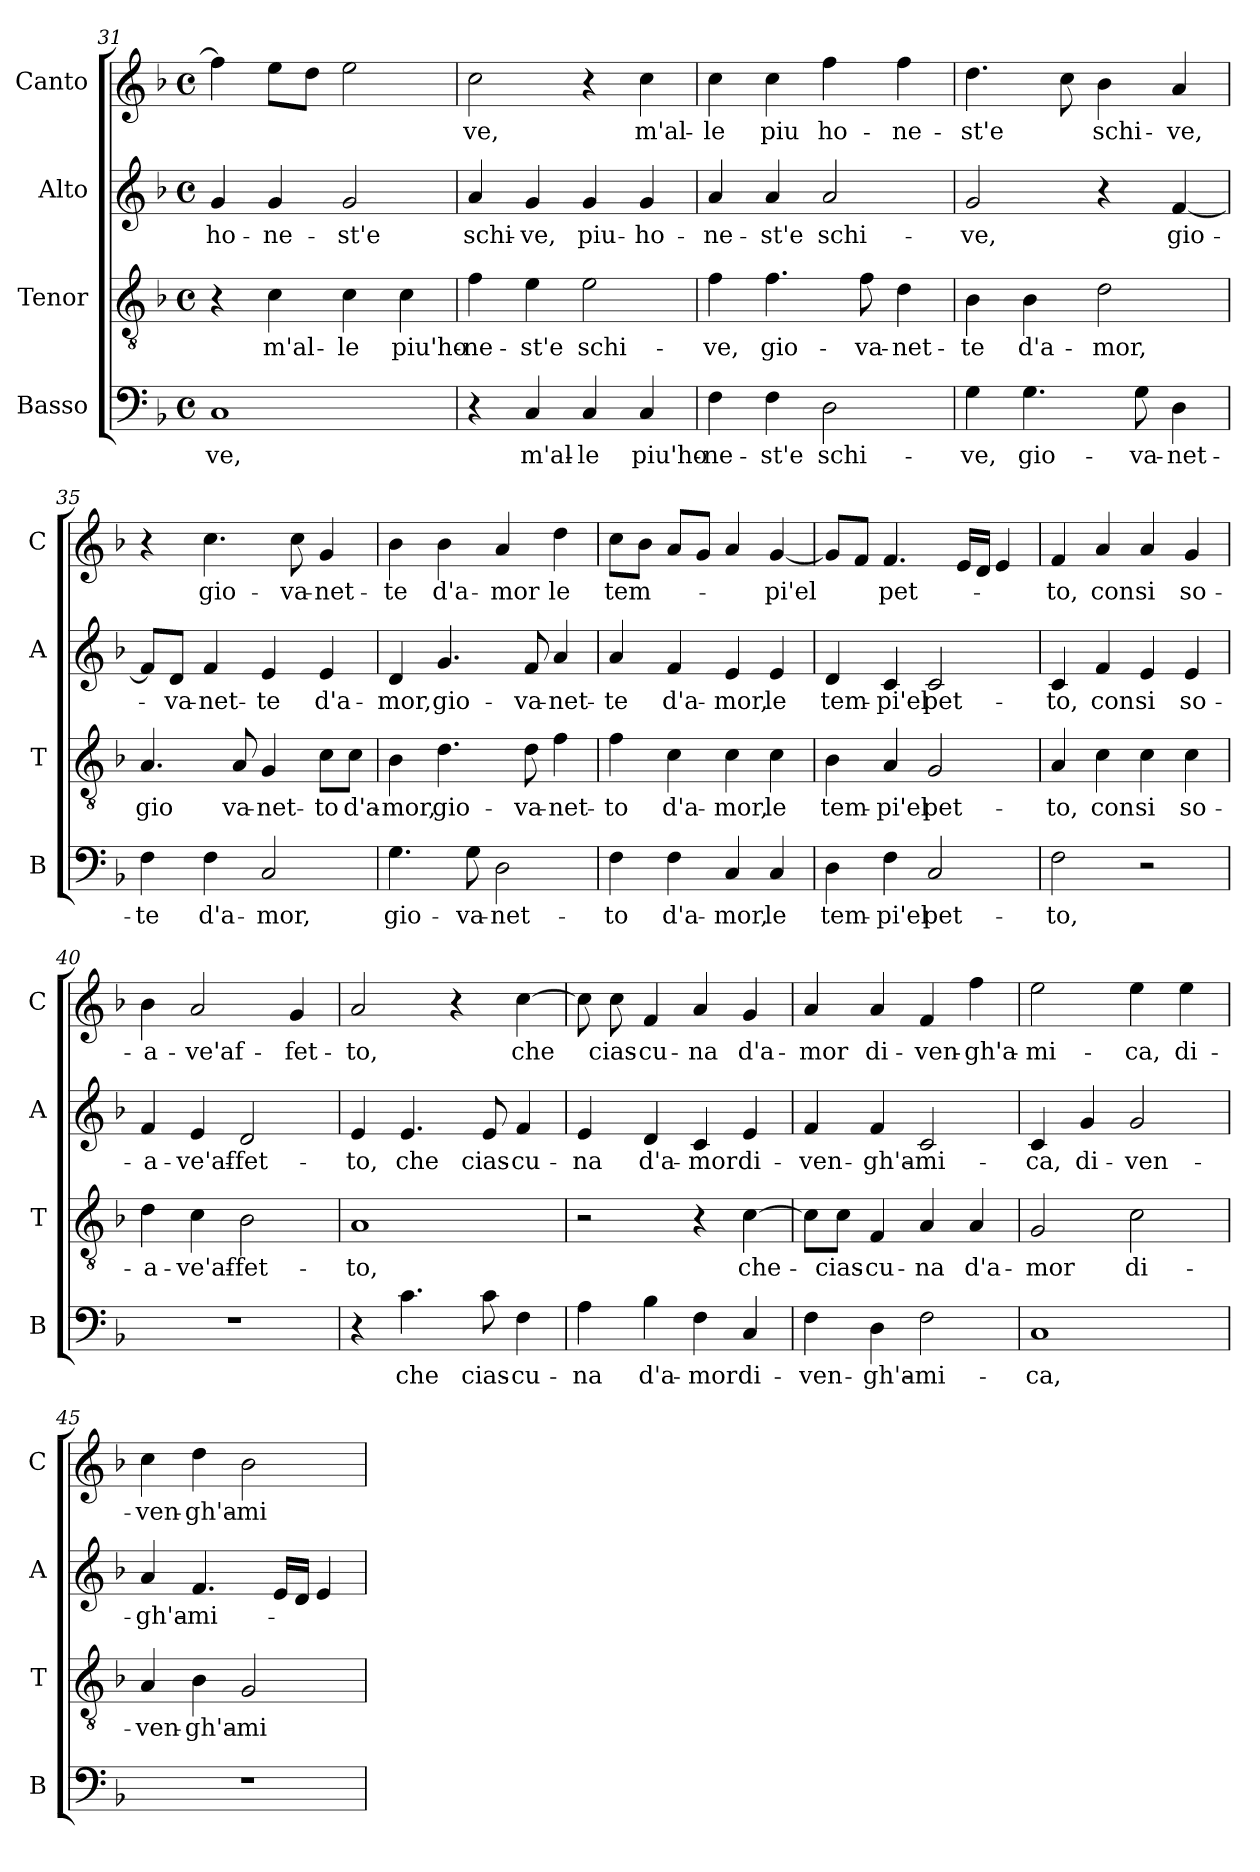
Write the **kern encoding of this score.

**kern	**text	**kern	**text	**kern	**text	**kern	**text
*part4	*part4	*part3	*part3	*part2	*part2	*part1	*part1
*staff4	*staff4	*staff3	*staff3	*staff2	*staff2	*staff1	*staff1
*I"Basso	*	*I"Tenor	*	*I"Alto	*	*I"Canto	*
*I'B	*	*I'T	*	*I'A	*	*I'C	*
*clefF4	*	*clefGv2	*	*clefG2	*	*clefG2	*
*k[b-]	*	*k[b-]	*	*k[b-]	*	*k[b-]	*
*F:	*	*F:	*	*F:	*	*F:	*
*M4/4	*	*M4/4	*	*M4/4	*	*M4/4	*
*met(c)	*	*met(c)	*	*met(c)	*	*met(c)	*
=31	=31	=31	=31	=31	=31	=31	=31
!	!LO:LY:b	!	!	!	!LO:LY:b	!	!
1C	-ve,	4r	.	4g/	ho-	4ff\]	.
!	!	!	!LO:LY:b	!	!LO:LY:b	!	!
.	.	4c\	m'al-	4g/	-ne-	8ee\L	.
.	.	.	.	.	.	8dd\J	.
!	!	!	!LO:LY:b	!	!LO:LY:b	!	!
.	.	4c\	-le	2g/	-st'e	2ee\	.
!	!	!	!LO:LY:b	!	!	!	!
.	.	4c\	piu'ho-	.	.	.	.
=32	=32	=32	=32	=32	=32	=32	=32
!	!	!	!LO:LY:b	!	!LO:LY:b	!	!LO:LY:b
4r	.	4f\	-ne-	4a/	schi-	2cc\	-ve,
!	!LO:LY:b	!	!LO:LY:b	!	!LO:LY:b	!	!
4C/	m'al-	4e\	-st'e	4g/	-ve,	.	.
!	!LO:LY:b	!	!LO:LY:b	!	!LO:LY:b	!	!
4C/	-le	2e\	schi-	4g/	piu-	4r	.
!	!LO:LY:b	!	!	!	!LO:LY:b	!	!LO:LY:b
4C/	piu'ho-	.	.	4g/	-ho-	4cc\	m'al-
=33	=33	=33	=33	=33	=33	=33	=33
!	!LO:LY:b	!	!LO:LY:b	!	!LO:LY:b	!	!LO:LY:b
4F\	-ne-	4f\	-ve,	4a/	-ne-	4cc\	-le
!	!LO:LY:b	!	!LO:LY:b	!	!LO:LY:b	!	!LO:LY:b
4F\	-st'e	4.f\	gio-	4a/	-st'e	4cc\	piu
!	!LO:LY:b	!	!	!	!LO:LY:b	!	!LO:LY:b
2D\	schi-	.	.	2a/	schi-	4ff\	ho-
!	!	!	!LO:LY:b	!	!	!	!
.	.	8f\	-va-	.	.	.	.
!	!	!	!LO:LY:b	!	!	!	!LO:LY:b
.	.	4d\	-net-	.	.	4ff\	-ne-
=34	=34	=34	=34	=34	=34	=34	=34
!	!LO:LY:b	!	!LO:LY:b	!	!LO:LY:b	!	!LO:LY:b
4G\	-ve,	4B-\	-te	2g/	-ve,	4.dd\	-st'e
!	!LO:LY:b	!	!LO:LY:b	!	!	!	!
4.G\	gio-	4B-\	d'a-	.	.	.	.
.	.	.	.	.	.	8cc\	.
!	!	!	!LO:LY:b	!	!	!	!LO:LY:b
.	.	2d\	-mor,	4r	.	4b-\	schi-
!	!LO:LY:b	!	!	!	!	!	!
8G\	-va-	.	.	.	.	.	.
!	!LO:LY:b	!	!	!	!LO:LY:b	!	!LO:LY:b
4D\	-net-	.	.	[4f/	gio-	4a/	-ve,
!!LO:LB:g=z
=35	=35	=35	=35	=35	=35	=35	=35
!	!LO:LY:b	!	!LO:LY:b	!	!	!	!
4F\	-te	4.A/	gio	8f/L]	.	4r	.
!	!	!	!	!	!LO:LY:b	!	!
.	.	.	.	8d/J	-va-	.	.
!	!LO:LY:b	!	!	!	!LO:LY:b	!	!LO:LY:b
4F\	d'a-	.	.	4f/	-net-	4.cc\	gio-
!	!	!	!LO:LY:b	!	!	!	!
.	.	8A/	va-	.	.	.	.
!	!LO:LY:b	!	!LO:LY:b	!	!LO:LY:b	!	!
2C/	-mor,	4G/	-net-	4e/	-te	.	.
!	!	!	!	!	!	!	!LO:LY:b
.	.	.	.	.	.	8cc\	-va-
!	!	!	!LO:LY:b	!	!LO:LY:b	!	!LO:LY:b
.	.	8c\L	-to	4e/	d'a-	4g/	-net-
!	!	!	!LO:LY:b	!	!	!	!
.	.	8c\J	d'a-	.	.	.	.
=36	=36	=36	=36	=36	=36	=36	=36
!	!LO:LY:b	!	!LO:LY:b	!	!LO:LY:b	!	!LO:LY:b
4.G\	gio-	4B-\	-mor,	4d/	-mor,	4b-\	-te
!	!	!	!LO:LY:b	!	!LO:LY:b	!	!LO:LY:b
.	.	4.d\	gio-	4.g/	gio-	4b-\	d'a-
!	!LO:LY:b	!	!	!	!	!	!
8G\	-va-	.	.	.	.	.	.
!	!LO:LY:b	!	!	!	!	!	!LO:LY:b
2D\	-net-	.	.	.	.	4a/	-mor
!	!	!	!LO:LY:b	!	!LO:LY:b	!	!
.	.	8d\	-va-	8f/	-va-	.	.
!	!	!	!LO:LY:b	!	!LO:LY:b	!	!LO:LY:b
.	.	4f\	-net-	4a/	-net-	4dd\	le
=37	=37	=37	=37	=37	=37	=37	=37
!	!LO:LY:b	!	!LO:LY:b	!	!LO:LY:b	!	!LO:LY:b
4F\	-to	4f\	-to	4a/	-te	8cc\L	tem-
.	.	.	.	.	.	8b-\J	.
!	!LO:LY:b	!	!LO:LY:b	!	!LO:LY:b	!	!
4F\	d'a-	4c\	d'a-	4f/	d'a-	8a/L	.
.	.	.	.	.	.	8g/J	.
!	!LO:LY:b	!	!LO:LY:b	!	!LO:LY:b	!	!
4C/	-mor,	4c\	-mor,	4e/	-mor,	4a/	.
!	!LO:LY:b	!	!LO:LY:b	!	!LO:LY:b	!	!LO:LY:b
4C/	le	4c\	le	4e/	le	[4g/	-pi'el
=38	=38	=38	=38	=38	=38	=38	=38
!	!LO:LY:b	!	!LO:LY:b	!	!LO:LY:b	!	!
4D\	tem-	4B-\	tem-	4d/	tem-	8g/L]	.
.	.	.	.	.	.	8f/J	.
!	!LO:LY:b	!	!LO:LY:b	!	!LO:LY:b	!	!LO:LY:b
4F\	-pi'el	4A/	-pi'el	4c/	-pi'el	4.f/	pet-
!	!LO:LY:b	!	!LO:LY:b	!	!LO:LY:b	!	!
2C/	pet-	2G/	pet-	2c/	pet-	.	.
.	.	.	.	.	.	16e/LL	.
.	.	.	.	.	.	16d/JJ	.
.	.	.	.	.	.	4e/	.
=39	=39	=39	=39	=39	=39	=39	=39
!	!LO:LY:b	!	!LO:LY:b	!	!LO:LY:b	!	!LO:LY:b
2F\	-to,	4A/	-to,	4c/	-to,	4f/	-to,
!	!	!	!LO:LY:b	!	!LO:LY:b	!	!LO:LY:b
.	.	4c\	con	4f/	con	4a/	con
!	!	!	!LO:LY:b	!	!LO:LY:b	!	!LO:LY:b
2r	.	4c\	si	4e/	si	4a/	si
!	!	!	!LO:LY:b	!	!LO:LY:b	!	!LO:LY:b
.	.	4c\	so-	4e/	so-	4g/	so-
!!LO:PB:g=z
=40	=40	=40	=40	=40	=40	=40	=40
!	!	!	!LO:LY:b	!	!LO:LY:b	!	!LO:LY:b
1r	.	4d\	-a-	4f/	-a-	4b-\	-a-
!	!	!	!LO:LY:b	!	!LO:LY:b	!	!LO:LY:b
.	.	4c\	-ve'af-	4e/	-ve'af-	2a/	-ve'af-
!	!	!	!LO:LY:b	!	!LO:LY:b	!	!
.	.	2B-\	-fet-	2d/	-fet-	.	.
!	!	!	!	!	!	!	!LO:LY:b
.	.	.	.	.	.	4g/	-fet-
=41	=41	=41	=41	=41	=41	=41	=41
!	!	!	!LO:LY:b	!	!LO:LY:b	!	!LO:LY:b
4r	.	1A	-to,	4e/	-to,	2a/	-to,
!	!LO:LY:b	!	!	!	!LO:LY:b	!	!
4.c\	che	.	.	4.e/	che	.	.
.	.	.	.	.	.	4r	.
!	!LO:LY:b	!	!	!	!LO:LY:b	!	!
8c\	cias-	.	.	8e/	cias-	.	.
!	!LO:LY:b	!	!	!	!LO:LY:b	!	!LO:LY:b
4F\	-cu-	.	.	4f/	-cu-	[4cc\	che
=42	=42	=42	=42	=42	=42	=42	=42
!	!LO:LY:b	!	!	!	!LO:LY:b	!	!
4A\	-na	2r	.	4e/	-na	8cc\]	.
!	!	!	!	!	!	!	!LO:LY:b
.	.	.	.	.	.	8cc\	cias-
!	!LO:LY:b	!	!	!	!LO:LY:b	!	!LO:LY:b
4B-\	d'a-	.	.	4d/	d'a-	4f/	-cu-
!	!LO:LY:b	!	!	!	!LO:LY:b	!	!LO:LY:b
4F\	-mor	4r	.	4c/	-mor	4a/	-na
!	!LO:LY:b	!	!LO:LY:b	!	!LO:LY:b	!	!LO:LY:b
4C/	di-	[4c\	che-	4e/	di-	4g/	d'a-
=43	=43	=43	=43	=43	=43	=43	=43
!	!LO:LY:b	!	!	!	!LO:LY:b	!	!LO:LY:b
4F\	-ven-	8c\L]	.	4f/	-ven-	4a/	-mor
!	!	!	!LO:LY:b	!	!	!	!
.	.	8c\J	-cias-	.	.	.	.
!	!LO:LY:b	!	!LO:LY:b	!	!LO:LY:b	!	!LO:LY:b
4D\	-gh'a-	4F/	-cu-	4f/	-gh'a-	4a/	di-
!	!LO:LY:b	!	!LO:LY:b	!	!LO:LY:b	!	!LO:LY:b
2F\	-mi-	4A/	-na	2c/	-mi-	4f/	-ven-
!	!	!	!LO:LY:b	!	!	!	!LO:LY:b
.	.	4A/	d'a-	.	.	4ff\	-gh'a-
=44	=44	=44	=44	=44	=44	=44	=44
!	!LO:LY:b	!	!LO:LY:b	!	!LO:LY:b	!	!LO:LY:b
1C	-ca,	2G/	-mor	4c/	-ca,	2ee\	-mi-
!	!	!	!	!	!LO:LY:b	!	!
.	.	.	.	4g/	di-	.	.
!	!	!	!LO:LY:b	!	!LO:LY:b	!	!LO:LY:b
.	.	2c\	di-	2g/	-ven-	4ee\	-ca,
!	!	!	!	!	!	!	!LO:LY:b
.	.	.	.	.	.	4ee\	di-
=45	=45	=45	=45	=45	=45	=45	=45
!	!	!	!LO:LY:b	!	!LO:LY:b	!	!LO:LY:b
1r	.	4A/	-ven-	4a/	-gh'a-	4cc\	-ven-
!	!	!	!LO:LY:b	!	!LO:LY:b	!	!LO:LY:b
.	.	4B-\	-gh'a-	4.f/	-mi-	4dd\	-gh'a-
!	!	!	!LO:LY:b	!	!	!	!LO:LY:b
.	.	2G/	-mi-	.	.	2b-\	-mi-
.	.	.	.	16e/LL	.	.	.
.	.	.	.	16d/JJ	.	.	.
.	.	.	.	4e/	.	.	.
=	=	=	=	=	=	=	=
*-	*-	*-	*-	*-	*-	*-	*-
